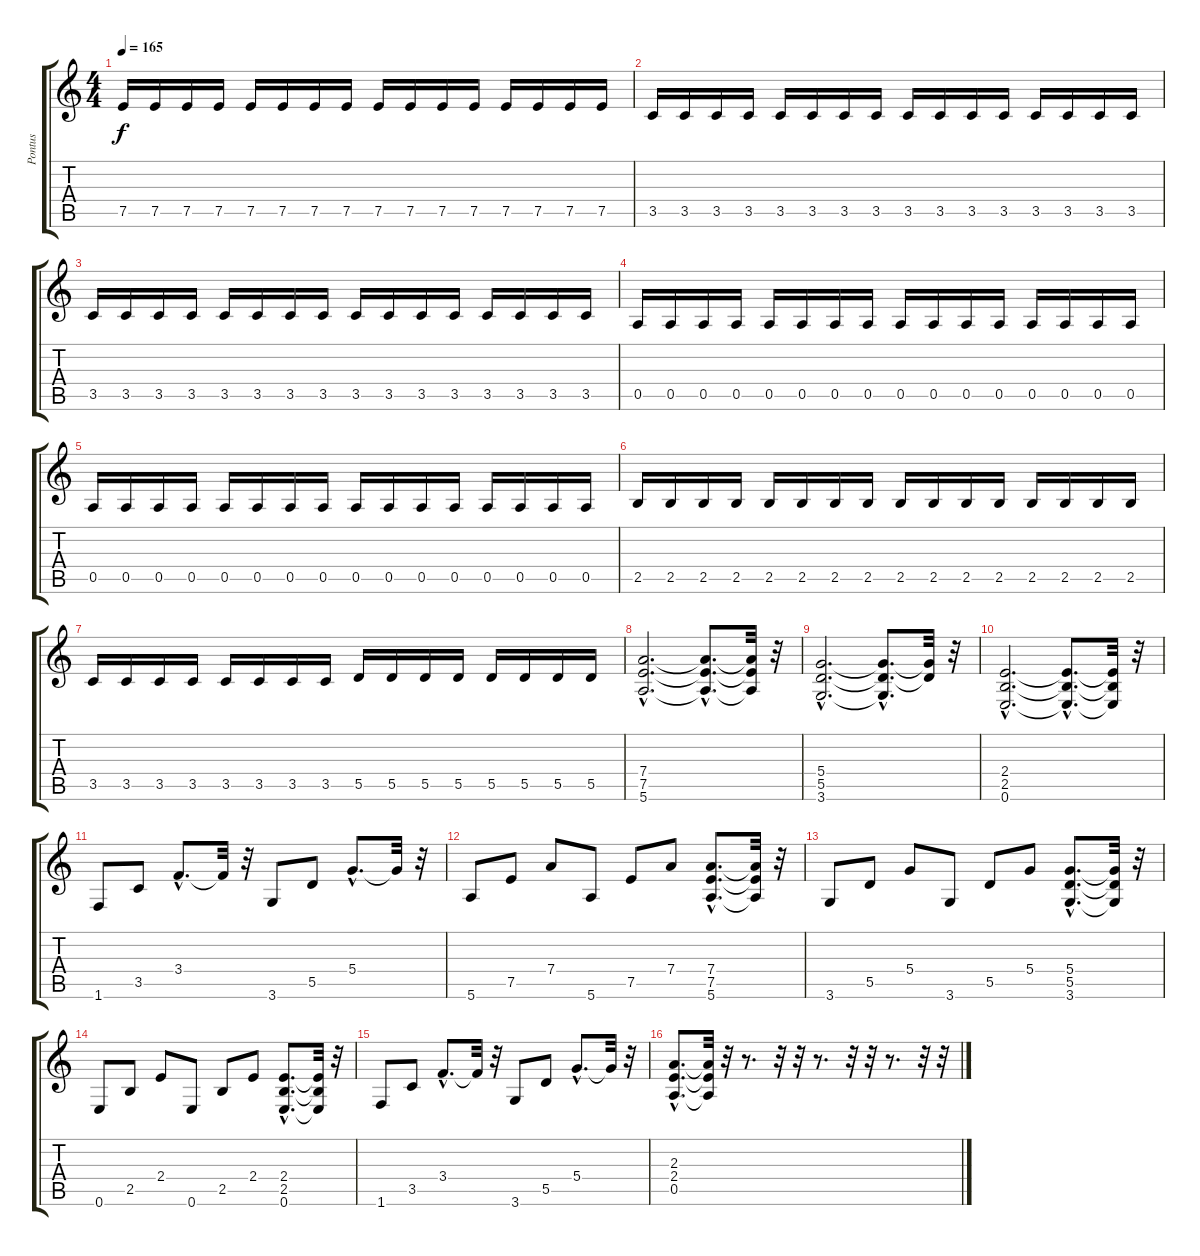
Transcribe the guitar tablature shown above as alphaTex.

\track ("Pontus" "Pontus") {instrument distortionguitar}
\staff {score tabs}
\tuning (E4 B3 G3 D3 A2 E2) {hide}
\ts (4 4)
\tempo 165
\clef g2
\ks c
7.5.16{dy f} 7.5.16 7.5.16 7.5.16 7.5.16 7.5.16 7.5.16 7.5.16 7.5.16 7.5.16 7.5.16 7.5.16 7.5.16 7.5.16 7.5.16 7.5.16 |
3.5.16 3.5.16 3.5.16 3.5.16 3.5.16 3.5.16 3.5.16 3.5.16 3.5.16 3.5.16 3.5.16 3.5.16 3.5.16 3.5.16 3.5.16 3.5.16 |
3.5.16 3.5.16 3.5.16 3.5.16 3.5.16 3.5.16 3.5.16 3.5.16 3.5.16 3.5.16 3.5.16 3.5.16 3.5.16 3.5.16 3.5.16 3.5.16 |
0.5.16 0.5.16 0.5.16 0.5.16 0.5.16 0.5.16 0.5.16 0.5.16 0.5.16 0.5.16 0.5.16 0.5.16 0.5.16 0.5.16 0.5.16 0.5.16 |
0.5.16 0.5.16 0.5.16 0.5.16 0.5.16 0.5.16 0.5.16 0.5.16 0.5.16 0.5.16 0.5.16 0.5.16 0.5.16 0.5.16 0.5.16 0.5.16 |
2.5.16 2.5.16 2.5.16 2.5.16 2.5.16 2.5.16 2.5.16 2.5.16 2.5.16 2.5.16 2.5.16 2.5.16 2.5.16 2.5.16 2.5.16 2.5.16 |
3.5.16 3.5.16 3.5.16 3.5.16 3.5.16 3.5.16 3.5.16 3.5.16 5.5.16 5.5.16 5.5.16 5.5.16 5.5.16 5.5.16 5.5.16 5.5.16 |
(7.4{hac} 7.5{hac} 5.6{hac}).2{d} (7.4{hac t} 7.5{hac t} 5.6{hac t}).8{d} (7.4{t} 7.5{t} 5.6{t}).32 r.32 |
(5.4{hac} 5.5{hac} 3.6{hac}).2{d} (5.4{hac t} 5.5{hac t} 3.6{hac t}).8{d} (5.4{t} 5.5{t}).32 r.32 |
(2.4{hac} 2.5{hac} 0.6{hac}).2{d} (2.4{hac t} 2.5{hac t} 0.6{hac t}).8{d} (2.4{t} 2.5{t} 0.6{t}).32 r.32 |
1.6.8 3.5.8 3.4{hac}.8{d} 3.4{t}.32 r.32 3.6.8 5.5.8 5.4{hac}.8{d} 5.4{t}.32 r.32 |
5.6.8 7.5.8 7.4.8 5.6.8 7.5.8 7.4.8 (7.4{hac} 7.5{hac} 5.6{hac}).8{d} (7.4{t} 7.5{t} 5.6{t}).32 r.32 |
3.6.8 5.5.8 5.4.8 3.6.8 5.5.8 5.4.8 (5.4{hac} 5.5{hac} 3.6{hac}).8{d} (5.4{t} 5.5{t} 3.6{t}).32 r.32 |
0.6.8 2.5.8 2.4.8 0.6.8 2.5.8 2.4.8 (2.4{hac} 2.5{hac} 0.6{hac}).8{d} (2.4{t} 2.5{t} 0.6{t}).32 r.32 |
1.6.8 3.5.8 3.4{hac}.8{d} 3.4{t}.32 r.32 3.6.8 5.5.8 5.4{hac}.8{d} 5.4{t}.32 r.32 |
(2.3{hac} 2.4{hac} 0.5{hac}).8{d} (2.3{t} 2.4{t} 0.5{t}).32 r.32 r.8{d} r.32 r.32 r.8{d} r.32 r.32 r.8{d} r.32 r.32
